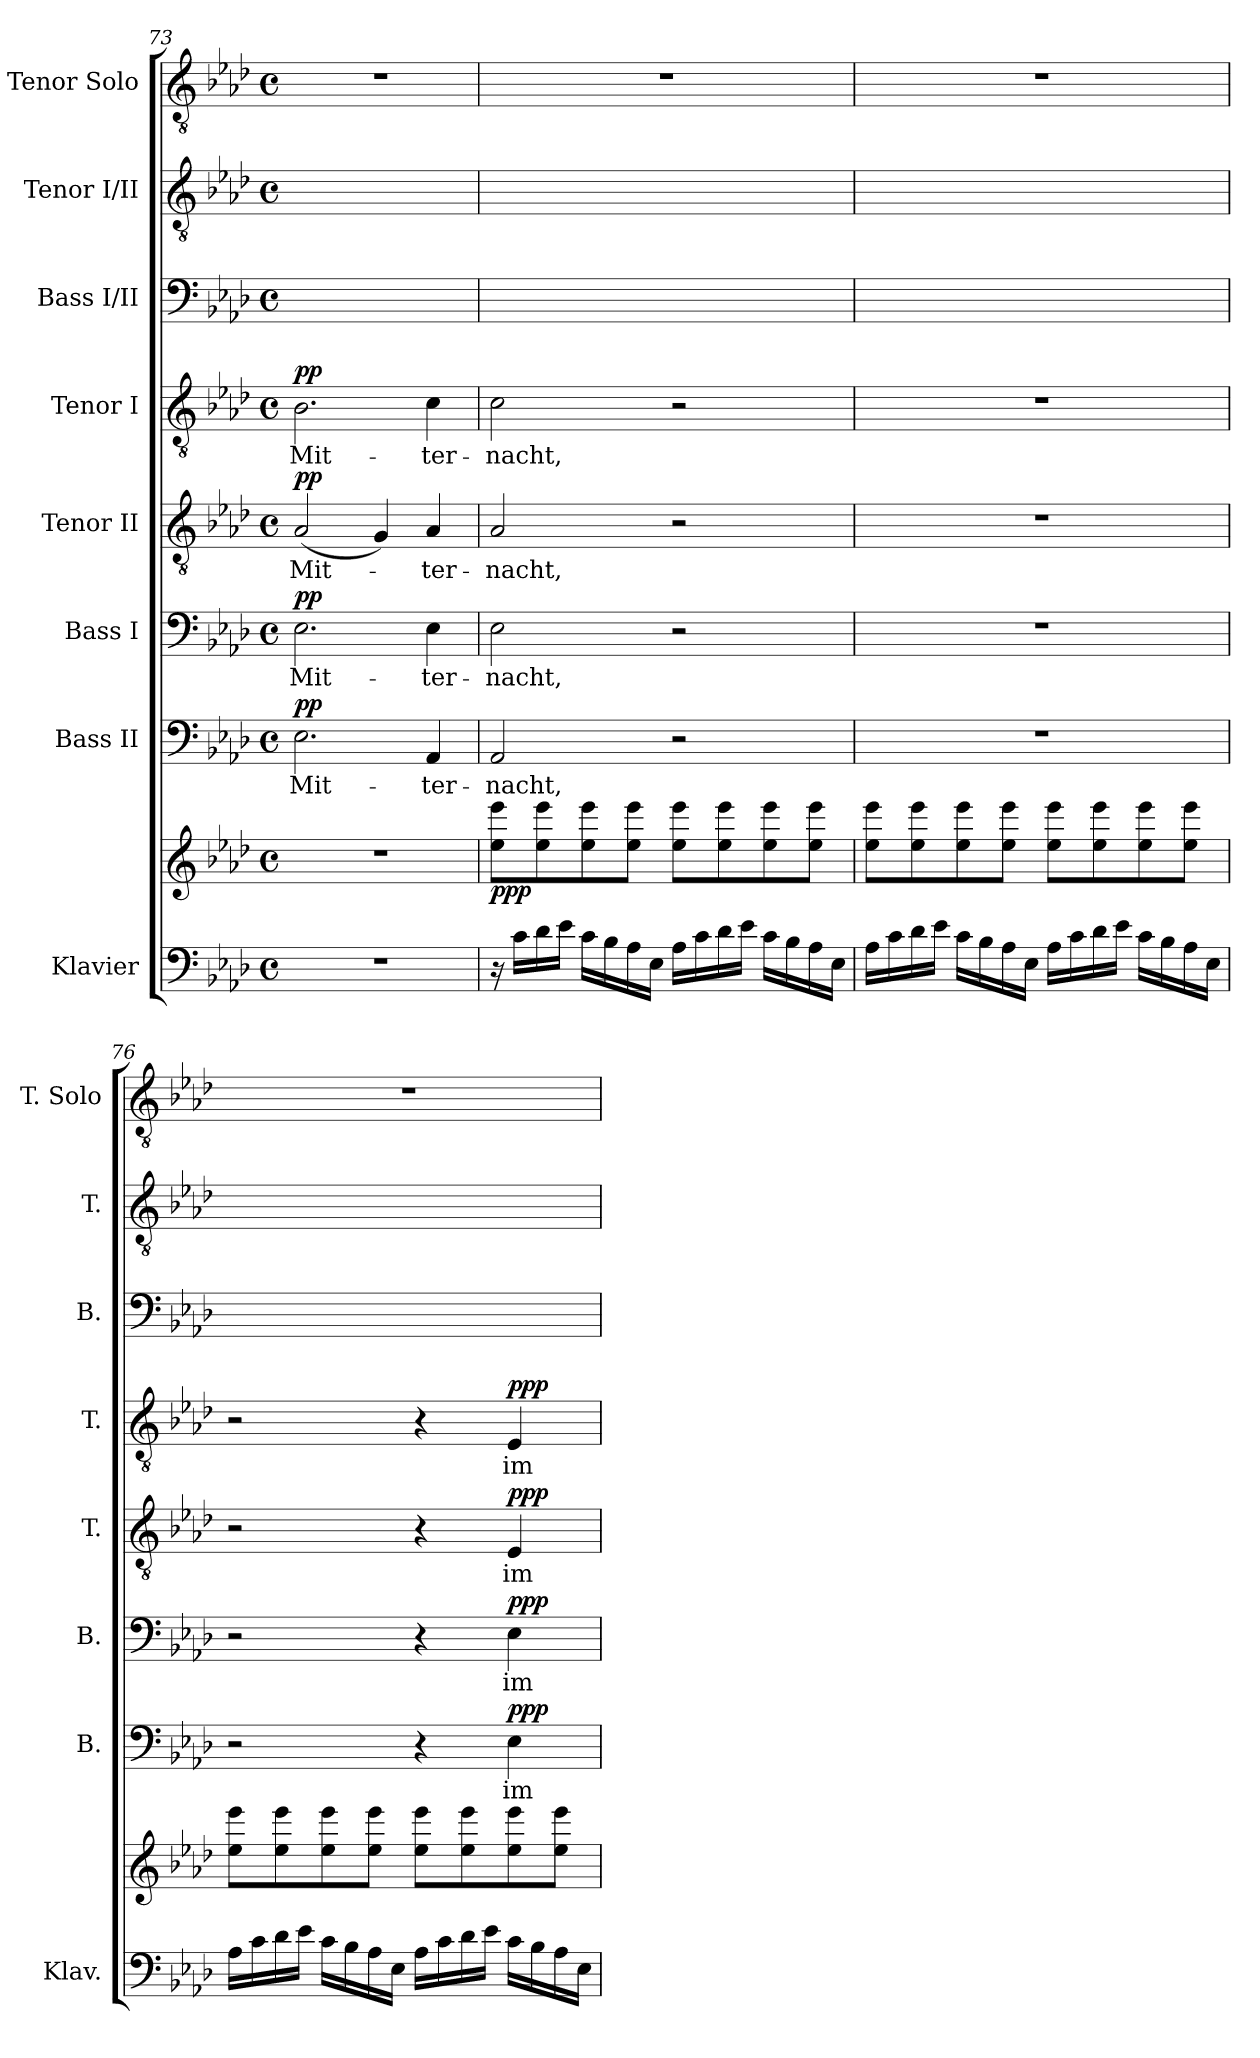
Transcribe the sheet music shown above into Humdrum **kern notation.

**kern	**kern	**dynam	**kern	**text	**dynam	**kern	**text	**dynam	**kern	**text	**dynam	**kern	**text	**dynam	**kern	**text	**kern	**text	**kern
*part8	*part8	*part8	*part7	*part7	*part7	*part6	*part6	*part6	*part5	*part5	*part5	*part4	*part4	*part4	*part3	*part3	*part2	*part2	*part1
*staff9	*staff8	*staff8/9	*staff7	*staff7	*staff7	*staff6	*staff6	*staff6	*staff5	*staff5	*staff5	*staff4	*staff4	*staff4	*staff3	*staff3	*staff2	*staff2	*staff1
*I"Klavier	*	*	*I"Bass II	*	*	*I"Bass I	*	*	*I"Tenor II	*	*	*I"Tenor I	*	*	*I"Bass I/II	*	*I"Tenor I/II	*	*I"Tenor Solo
*I'Klav.	*	*	*I'B.	*	*	*I'B.	*	*	*I'T.	*	*	*I'T.	*	*	*I'B.	*	*I'T.	*	*I'T. Solo
*clefF4	*clefG2	*	*clefF4	*	*	*clefF4	*	*	*clefGv2	*	*	*clefGv2	*	*	*clefF4	*	*clefGv2	*	*clefGv2
*	*	*	*	*	*	*	*	*	*ITrd7c12	*	*	*ITrd7c12	*	*	*	*	*ITrd7c12	*	*ITrd7c12
*k[b-e-a-d-]	*k[b-e-a-d-]	*	*k[b-e-a-d-]	*	*	*k[b-e-a-d-]	*	*	*k[b-e-a-d-]	*	*	*k[b-e-a-d-]	*	*	*k[b-e-a-d-]	*	*k[b-e-a-d-]	*	*k[b-e-a-d-]
*A-:	*A-:	*	*A-:	*	*	*A-:	*	*	*A-:	*	*	*A-:	*	*	*A-:	*	*A-:	*	*A-:
*M4/4	*M4/4	*	*M4/4	*	*	*M4/4	*	*	*M4/4	*	*	*M4/4	*	*	*M4/4	*	*M4/4	*	*M4/4
*met(c)	*met(c)	*	*met(c)	*	*	*met(c)	*	*	*met(c)	*	*	*met(c)	*	*	*met(c)	*	*met(c)	*	*met(c)
=73	=73	=73	=73	=73	=73	=73	=73	=73	=73	=73	=73	=73	=73	=73	=73	=73	=73	=73	=73
!	!	!	!	!LO:LY:b	!LO:DY:b	!	!LO:LY:b	!LO:DY:b	!	!LO:LY:b	!LO:DY:b	!	!LO:LY:b	!LO:DY:b	!	!LO:LY:b	!	!LO:LY:b	!
*	*	*	*	*	*	*	*	*	*	*	*	*	*	*	*^	*	*^	*	*
1r	1r	.	2.E-\	Mit-	pp	2.E-\	Mit-	pp	(<2AA-/	Mit-	pp	2.BB-\	Mit-	pp	2.E-/yy	2.E-\yy	Mit-	2.BB-/yy	(>2AA-\yy	Mit-	1r
.	.	.	.	.	.	.	.	.	4GG/)	.	.	.	.	.	.	.	.	.	4GG/yy)	.	.
!	!	!	!	!LO:LY:b	!	!	!LO:LY:b	!	!	!LO:LY:b	!	!	!LO:LY:b	!	!	!	!LO:LY:b	!	!	!LO:LY:b	!
.	.	.	4AA-/	-ter-	.	4E-\	-ter-	.	4AA-/	-ter-	.	4C\	-ter-	.	4E-/yy	4AA-\yy	-ter-	4C/yy	4AA-\yy	-ter-	.
!!LO:PB:g=z
=74	=74	=74	=74	=74	=74	=74	=74	=74	=74	=74	=74	=74	=74	=74	=74	=74	=74	=74	=74	=74	=74
!	!	!LO:DY:b	!	!LO:LY:b	!	!	!LO:LY:b	!	!	!LO:LY:b	!	!	!LO:LY:b	!	!	!	!LO:LY:b	!	!	!LO:LY:b	!
16r	8ee-\ 8eee-\L	ppp	2AA-/	-nacht,	.	2E-\	-nacht,	.	2AA-/	-nacht,	.	2C\	-nacht,	.	2E-/yy	2AA-\yy	-nacht,	2C/yy	2AA-\yy	-nacht,	1r
16c\LL	.	.	.	.	.	.	.	.	.	.	.	.	.	.	.	.	.	.	.	.	.
16d-\	8ee-\ 8eee-\	.	.	.	.	.	.	.	.	.	.	.	.	.	.	.	.	.	.	.	.
16e-\JJ	.	.	.	.	.	.	.	.	.	.	.	.	.	.	.	.	.	.	.	.	.
16c\LL	8ee-\ 8eee-\	.	.	.	.	.	.	.	.	.	.	.	.	.	.	.	.	.	.	.	.
16B-\	.	.	.	.	.	.	.	.	.	.	.	.	.	.	.	.	.	.	.	.	.
16A-\	8ee-\ 8eee-\J	.	.	.	.	.	.	.	.	.	.	.	.	.	.	.	.	.	.	.	.
16E-\JJ	.	.	.	.	.	.	.	.	.	.	.	.	.	.	.	.	.	.	.	.	.
16A-\LL	8ee-\ 8eee-\L	.	2r	.	.	2r	.	.	2r	.	.	2r	.	.	2ryy	2ryy	.	2ryy	2ryy	.	.
16c\	.	.	.	.	.	.	.	.	.	.	.	.	.	.	.	.	.	.	.	.	.
16d-\	8ee-\ 8eee-\	.	.	.	.	.	.	.	.	.	.	.	.	.	.	.	.	.	.	.	.
16e-\JJ	.	.	.	.	.	.	.	.	.	.	.	.	.	.	.	.	.	.	.	.	.
16c\LL	8ee-\ 8eee-\	.	.	.	.	.	.	.	.	.	.	.	.	.	.	.	.	.	.	.	.
16B-\	.	.	.	.	.	.	.	.	.	.	.	.	.	.	.	.	.	.	.	.	.
16A-\	8ee-\ 8eee-\J	.	.	.	.	.	.	.	.	.	.	.	.	.	.	.	.	.	.	.	.
16E-\JJ	.	.	.	.	.	.	.	.	.	.	.	.	.	.	.	.	.	.	.	.	.
*	*	*	*	*	*	*	*	*	*	*	*	*	*	*	*v	*v	*	*	*	*	*
*	*	*	*	*	*	*	*	*	*	*	*	*	*	*	*	*	*v	*v	*	*
=75	=75	=75	=75	=75	=75	=75	=75	=75	=75	=75	=75	=75	=75	=75	=75	=75	=75	=75	=75
16A-\LL	8ee-\ 8eee-\L	.	1r	.	.	1r	.	.	1r	.	.	1r	.	.	1ryy	.	1ryy	.	1r
16c\	.	.	.	.	.	.	.	.	.	.	.	.	.	.	.	.	.	.	.
16d-\	8ee-\ 8eee-\	.	.	.	.	.	.	.	.	.	.	.	.	.	.	.	.	.	.
16e-\JJ	.	.	.	.	.	.	.	.	.	.	.	.	.	.	.	.	.	.	.
16c\LL	8ee-\ 8eee-\	.	.	.	.	.	.	.	.	.	.	.	.	.	.	.	.	.	.
16B-\	.	.	.	.	.	.	.	.	.	.	.	.	.	.	.	.	.	.	.
16A-\	8ee-\ 8eee-\J	.	.	.	.	.	.	.	.	.	.	.	.	.	.	.	.	.	.
16E-\JJ	.	.	.	.	.	.	.	.	.	.	.	.	.	.	.	.	.	.	.
16A-\LL	8ee-\ 8eee-\L	.	.	.	.	.	.	.	.	.	.	.	.	.	.	.	.	.	.
16c\	.	.	.	.	.	.	.	.	.	.	.	.	.	.	.	.	.	.	.
16d-\	8ee-\ 8eee-\	.	.	.	.	.	.	.	.	.	.	.	.	.	.	.	.	.	.
16e-\JJ	.	.	.	.	.	.	.	.	.	.	.	.	.	.	.	.	.	.	.
16c\LL	8ee-\ 8eee-\	.	.	.	.	.	.	.	.	.	.	.	.	.	.	.	.	.	.
16B-\	.	.	.	.	.	.	.	.	.	.	.	.	.	.	.	.	.	.	.
16A-\	8ee-\ 8eee-\J	.	.	.	.	.	.	.	.	.	.	.	.	.	.	.	.	.	.
16E-\JJ	.	.	.	.	.	.	.	.	.	.	.	.	.	.	.	.	.	.	.
!!LO:PB:g=z
=76	=76	=76	=76	=76	=76	=76	=76	=76	=76	=76	=76	=76	=76	=76	=76	=76	=76	=76	=76
*	*	*	*	*	*	*	*	*	*	*	*	*	*	*	*^	*	*^	*	*
16A-\LL	8ee-\ 8eee-\L	.	2r	.	.	2r	.	.	2r	.	.	2r	.	.	2ryy	2.ryy	.	2ryy	2.ryy	.	1r
16c\	.	.	.	.	.	.	.	.	.	.	.	.	.	.	.	.	.	.	.	.	.
16d-\	8ee-\ 8eee-\	.	.	.	.	.	.	.	.	.	.	.	.	.	.	.	.	.	.	.	.
16e-\JJ	.	.	.	.	.	.	.	.	.	.	.	.	.	.	.	.	.	.	.	.	.
16c\LL	8ee-\ 8eee-\	.	.	.	.	.	.	.	.	.	.	.	.	.	.	.	.	.	.	.	.
16B-\	.	.	.	.	.	.	.	.	.	.	.	.	.	.	.	.	.	.	.	.	.
16A-\	8ee-\ 8eee-\J	.	.	.	.	.	.	.	.	.	.	.	.	.	.	.	.	.	.	.	.
16E-\JJ	.	.	.	.	.	.	.	.	.	.	.	.	.	.	.	.	.	.	.	.	.
16A-\LL	8ee-\ 8eee-\L	.	4r	.	.	4r	.	.	4r	.	.	4r	.	.	4ryy	.	.	4ryy	.	.	.
16c\	.	.	.	.	.	.	.	.	.	.	.	.	.	.	.	.	.	.	.	.	.
16d-\	8ee-\ 8eee-\	.	.	.	.	.	.	.	.	.	.	.	.	.	.	.	.	.	.	.	.
16e-\JJ	.	.	.	.	.	.	.	.	.	.	.	.	.	.	.	.	.	.	.	.	.
!	!	!	!	!LO:LY:b	!LO:DY:b	!	!LO:LY:b	!LO:DY:b	!	!LO:LY:b	!LO:DY:b	!	!LO:LY:b	!LO:DY:b	!	!	!LO:LY:b	!	!	!LO:LY:b	!
16c\LL	8ee-\ 8eee-\	.	4E-\	im	ppp	4E-\	im	ppp	4EE-/	im	ppp	4EE-/	im	ppp	4E-/yy	4E-\yy	im	4EE-/yy	4EE-\yy	im	.
16B-\	.	.	.	.	.	.	.	.	.	.	.	.	.	.	.	.	.	.	.	.	.
16A-\	8ee-\ 8eee-\J	.	.	.	.	.	.	.	.	.	.	.	.	.	.	.	.	.	.	.	.
16E-\JJ	.	.	.	.	.	.	.	.	.	.	.	.	.	.	.	.	.	.	.	.	.
*	*	*	*	*	*	*	*	*	*	*	*	*	*	*	*v	*v	*	*	*	*	*
*	*	*	*	*	*	*	*	*	*	*	*	*	*	*	*	*	*v	*v	*	*
=	=	=	=	=	=	=	=	=	=	=	=	=	=	=	=	=	=	=	=
*-	*-	*-	*-	*-	*-	*-	*-	*-	*-	*-	*-	*-	*-	*-	*-	*-	*-	*-	*-
